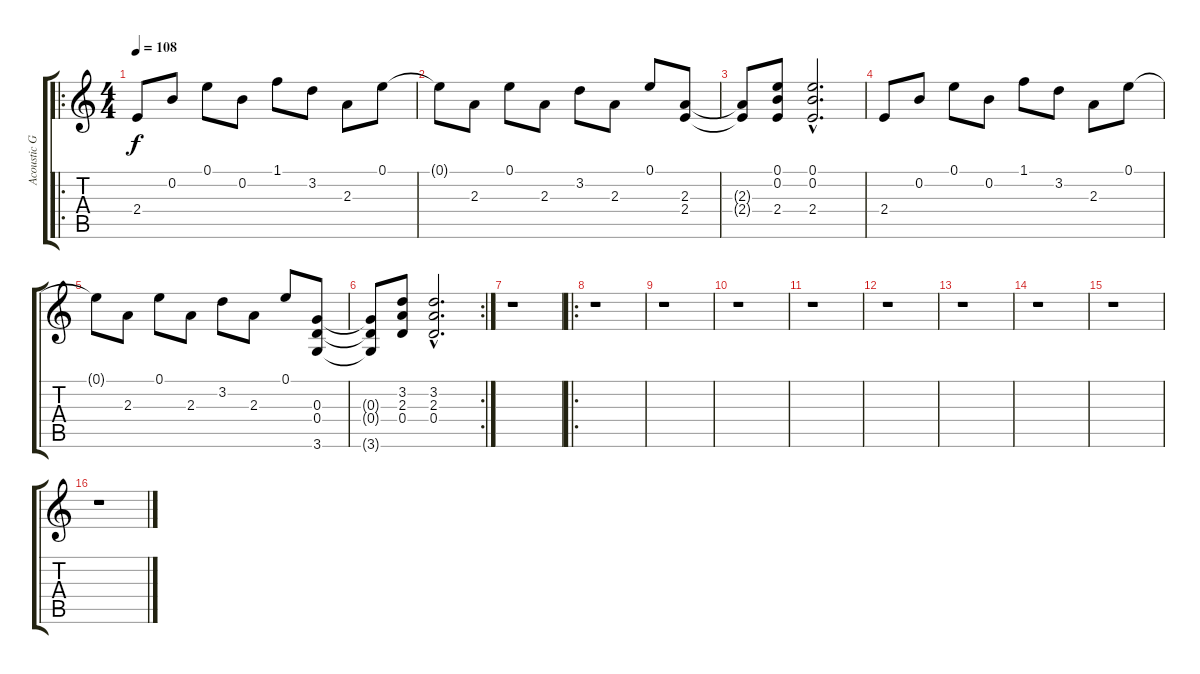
\track ("Acoustic Guitar" "Acoustic G") {instrument acousticguitarsteel}
\staff {score tabs}
\tuning (E4 B3 G3 D3 A2 E2) {hide}
\ro
\ts (4 4)
\tempo 108
\clef g2
\ks c
2.4.8{dy f instrument acousticguitarsteel} 0.2.8 0.1.8 0.2.8 1.1.8 3.2.8 2.3.8 0.1.8 |
0.1{t}.8 2.3.8 0.1.8 2.3.8 3.2.8 2.3.8 0.1.8 (2.3 2.4).8 |
(2.3{t} 2.4{t}).8 (0.1 0.2 2.4).8 (0.1{hac} 0.2{hac} 2.4{hac}).2{d} |
2.4.8 0.2.8 0.1.8 0.2.8 1.1.8 3.2.8 2.3.8 0.1.8 |
0.1{t}.8 2.3.8 0.1.8 2.3.8 3.2.8 2.3.8 0.1.8 (0.3 0.4 3.6).8 |
\rc 2
(0.3{t} 0.4{t} 3.6{t}).8 (3.2 2.3 0.4).8 (3.2{hac} 2.3{hac} 0.4{hac}).2{d} |
r.1 |
\ro
r.1 |
r.1 |
r.1 |
r.1 |
r.1 |
r.1 |
r.1 |
r.1 |
r.1
